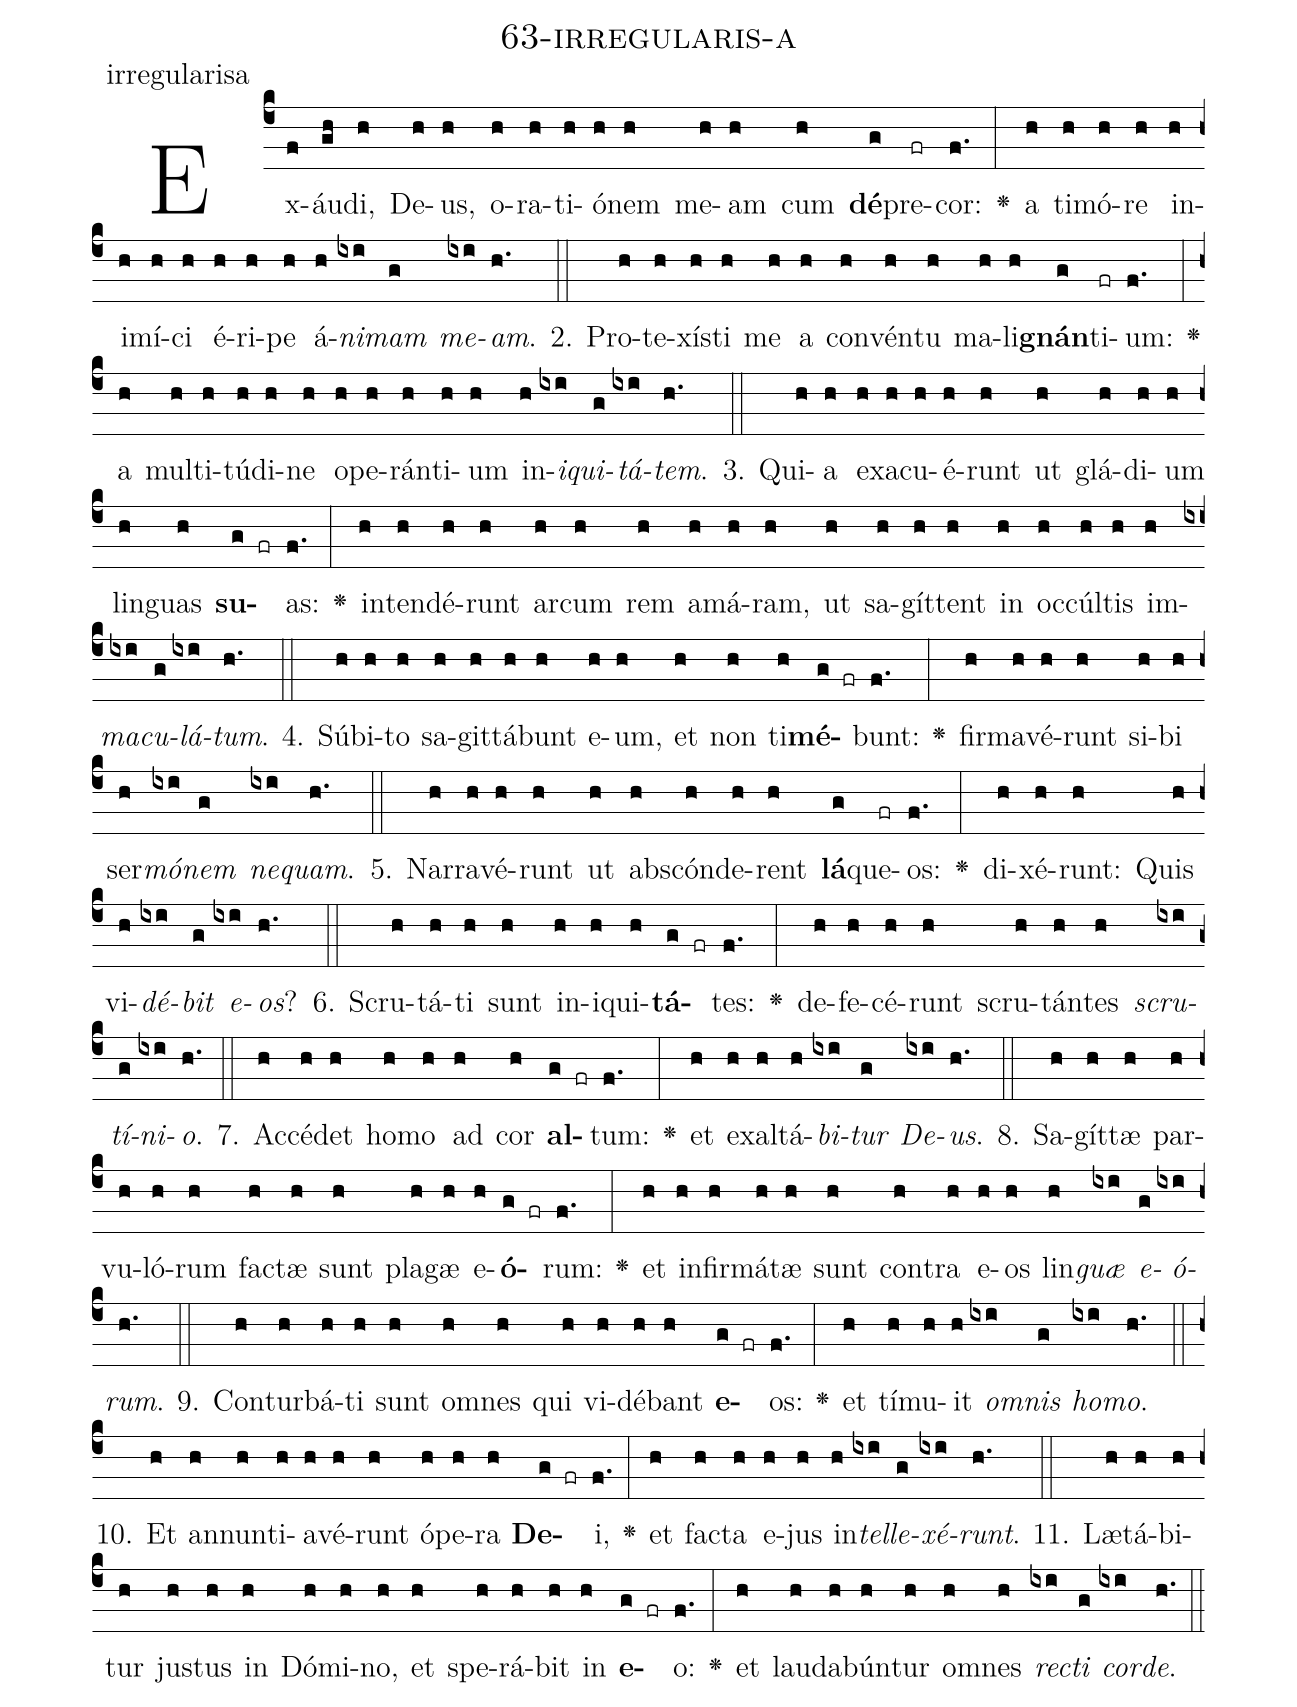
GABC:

name: 63-irregularis-a;
annotation: irregularisa;
%%
(c4)Ex(f)áu(gh)di,(h) De(h)us,(h) o(h)ra(h)ti(h)ó(h)nem(h) me(h)am(h) cum(h) <b>dé</b>(g)pre(fr)cor:(f.) <v>\greheightstar</v>(:) a(h) ti(h)mó(h)re(h) in(h)i(h)mí(h)ci(h) é(h)ri(h)pe(h) á(h)<i>ni</i>(ixi)<i>mam</i>(g) <i>me</i>(ixi)<i>am</i>.(h.) (::)
2. Pro(h)te(h)xís(h)ti(h) me(h) a(h) con(h)vén(h)tu(h) ma(h)li(h)<b>gnán</b>(g)ti(fr)um:(f.) <v>\greheightstar</v>(:) a(h) mul(h)ti(h)tú(h)di(h)ne(h) o(h)pe(h)rán(h)ti(h)um(h) in(h)<i>i</i>(ixi)<i>qui</i>(g)<i>tá</i>(ixi)<i>tem</i>.(h.) (::)
3. Qui(h)a(h) ex(h)a(h)cu(h)é(h)runt(h) ut(h) glá(h)di(h)um(h) lin(h)guas(h) <b>su</b>(g fr)as:(f.) <v>\greheightstar</v>(:) in(h)ten(h)dé(h)runt(h) ar(h)cum(h) rem(h) a(h)má(h)ram,(h) ut(h) sa(h)gít(h)tent(h) in(h) oc(h)cúl(h)tis(h) im(h)<i>ma</i>(ixi)<i>cu</i>(g)<i>lá</i>(ixi)<i>tum</i>.(h.) (::)
4. Súb(h)i(h)to(h) sa(h)git(h)tá(h)bunt(h) e(h)um,(h) et(h) non(h) ti(h)<b>mé</b>(g fr)bunt:(f.) <v>\greheightstar</v>(:) fir(h)ma(h)vé(h)runt(h) si(h)bi(h) ser(h)<i>mó</i>(ixi)<i>nem</i>(g) <i>ne</i>(ixi)<i>quam</i>.(h.) (::)
5. Nar(h)ra(h)vé(h)runt(h) ut(h) abs(h)cón(h)de(h)rent(h) <b>lá</b>(g)que(fr)os:(f.) <v>\greheightstar</v>(:) di(h)xé(h)runt:(h) Quis(h) vi(h)<i>dé</i>(ixi)<i>bit</i>(g) <i>e</i>(ixi)<i>os</i>?(h.) (::)
6. Scru(h)tá(h)ti(h) sunt(h) in(h)i(h)qui(h)<b>tá</b>(g fr)tes:(f.) <v>\greheightstar</v>(:) de(h)fe(h)cé(h)runt(h) scru(h)tán(h)tes(h) <i>scru</i>(ixi)<i>tí</i>(g)<i>ni</i>(ixi)<i>o</i>.(h.) (::)
7. Ac(h)cé(h)det(h) ho(h)mo(h) ad(h) cor(h) <b>al</b>(g fr)tum:(f.) <v>\greheightstar</v>(:) et(h) ex(h)al(h)tá(h)<i>bi</i>(ixi)<i>tur</i>(g) <i>De</i>(ixi)<i>us</i>.(h.) (::)
8. Sa(h)gít(h)tæ(h) par(h)vu(h)ló(h)rum(h) fac(h)tæ(h) sunt(h) pla(h)gæ(h) e(h)<b>ó</b>(g fr)rum:(f.) <v>\greheightstar</v>(:) et(h) in(h)fir(h)má(h)tæ(h) sunt(h) con(h)tra(h) e(h)os(h) lin(h)<i>guæ</i>(ixi) <i>e</i>(g)<i>ó</i>(ixi)<i>rum</i>.(h.) (::)
9. Con(h)tur(h)bá(h)ti(h) sunt(h) om(h)nes(h) qui(h) vi(h)dé(h)bant(h) <b>e</b>(g fr)os:(f.) <v>\greheightstar</v>(:) et(h) tí(h)mu(h)it(h) <i>om</i>(ixi)<i>nis</i>(g) <i>ho</i>(ixi)<i>mo</i>.(h.) (::)
10. Et(h) an(h)nun(h)ti(h)a(h)vé(h)runt(h) ó(h)pe(h)ra(h) <b>De</b>(g fr)i,(f.) <v>\greheightstar</v>(:) et(h) fac(h)ta(h) e(h)jus(h) in(h)<i>tel</i>(ixi)<i>le</i>(g)<i>xé</i>(ixi)<i>runt</i>.(h.) (::)
11. Læ(h)tá(h)bi(h)tur(h) jus(h)tus(h) in(h) Dó(h)mi(h)no,(h) et(h) spe(h)rá(h)bit(h) in(h) <b>e</b>(g fr)o:(f.) <v>\greheightstar</v>(:) et(h) lau(h)da(h)bún(h)tur(h) om(h)nes(h) <i>rec</i>(ixi)<i>ti</i>(g) <i>cor</i>(ixi)<i>de</i>.(h.) (::)
